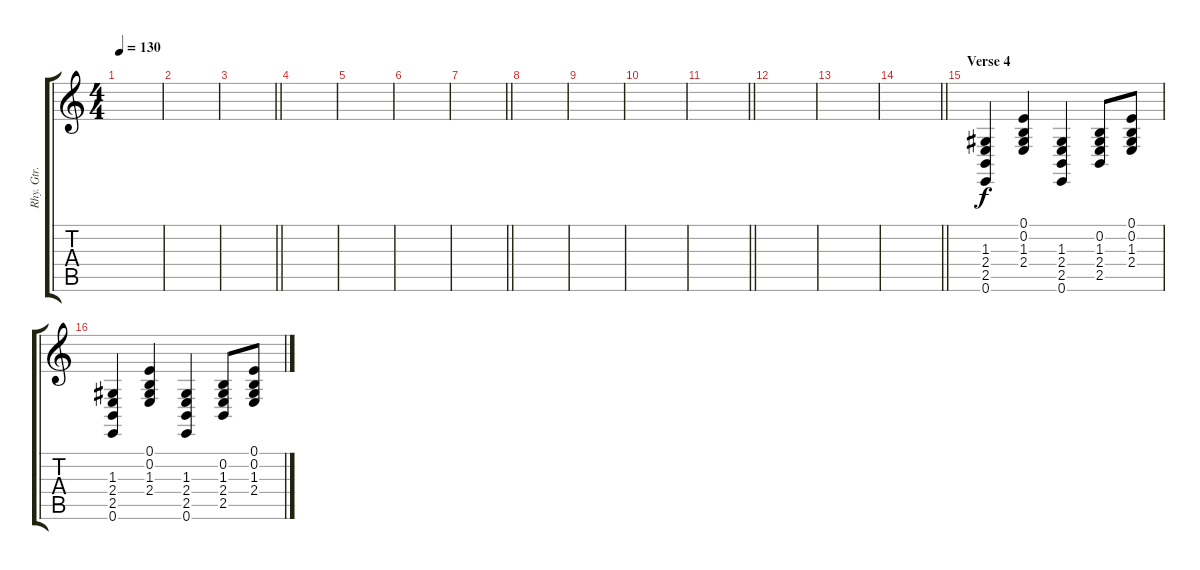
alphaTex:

\track ("Rhy. Gtr. 2" "Rhy. Gtr. ") {instrument brightacousticpiano}
\staff {score tabs}
\tuning (E4 B3 G3 D3 A2 E2) {hide}
\ts (4 4)
\tempo 130
\clef g2
\ks c
|
|
\barLineRight lightlight
|
|
|
|
\barLineRight lightlight
|
|
|
|
\barLineRight lightlight
|
|
|
\barLineRight lightlight
|
\section ("" "Verse 4")
(1.3 2.4 2.5 0.6).4 (0.1 0.2 1.3 2.4).4 (1.3 2.4 2.5 0.6).4 (0.2 1.3 2.4 2.5).8 (0.1 0.2 1.3 2.4).8 |
(1.3 2.4 2.5 0.6).4 (0.1 0.2 1.3 2.4).4 (1.3 2.4 2.5 0.6).4 (0.2 1.3 2.4 2.5).8 (0.1 0.2 1.3 2.4).8
